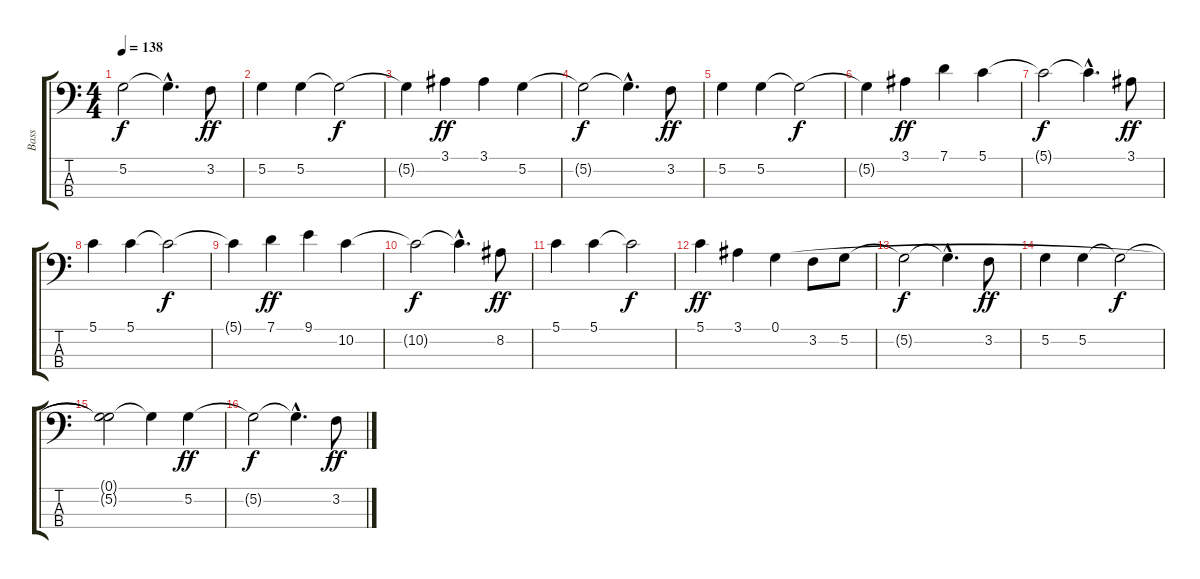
\track ("Bass" "Bass") {instrument electricbasspick}
\staff {score tabs}
\tuning (G2 D2 A1 E1) {hide}
\ts (4 4)
\tempo 138
\clef f4
\ks c
5.2{t}.2{dy f} 5.2{hac t}.4{d} 3.2.8{dy ff} |
5.2.4 5.2.4 5.2{t}.2{dy f} |
5.2{t}.4 3.1.4{dy ff} 3.1.4 5.2.4 |
5.2{t}.2{dy f} 5.2{hac t}.4{d} 3.2.8{dy ff} |
5.2.4 5.2.4 5.2{t}.2{dy f} |
5.2{t}.4 3.1.4{dy ff} 7.1.4 5.1.4 |
5.1{t}.2{dy f} 5.1{hac t}.4{d} 3.1.8{dy ff} |
5.1.4 5.1.4 5.1{t}.2{dy f} |
5.1{t}.4 7.1.4{dy ff} 9.1.4 10.2.4 |
10.2{t}.2{dy f} 10.2{hac t}.4{d} 8.2.8{dy ff} |
5.1.4 5.1.4 5.1{t}.2{dy f} |
5.1.4{dy ff} 3.1.4 0.1.4 3.2.8 5.2.8 |
5.2{t}.2{dy f} 5.2{hac t}.4{d} 3.2.8{dy ff} |
5.2.4 5.2.4 5.2{t}.2{dy f} |
(0.1{t} 5.2{t}).2 5.2{t}.4 5.2.4{dy ff} |
5.2{t}.2{dy f} 5.2{hac t}.4{d} 3.2.8{dy ff}
